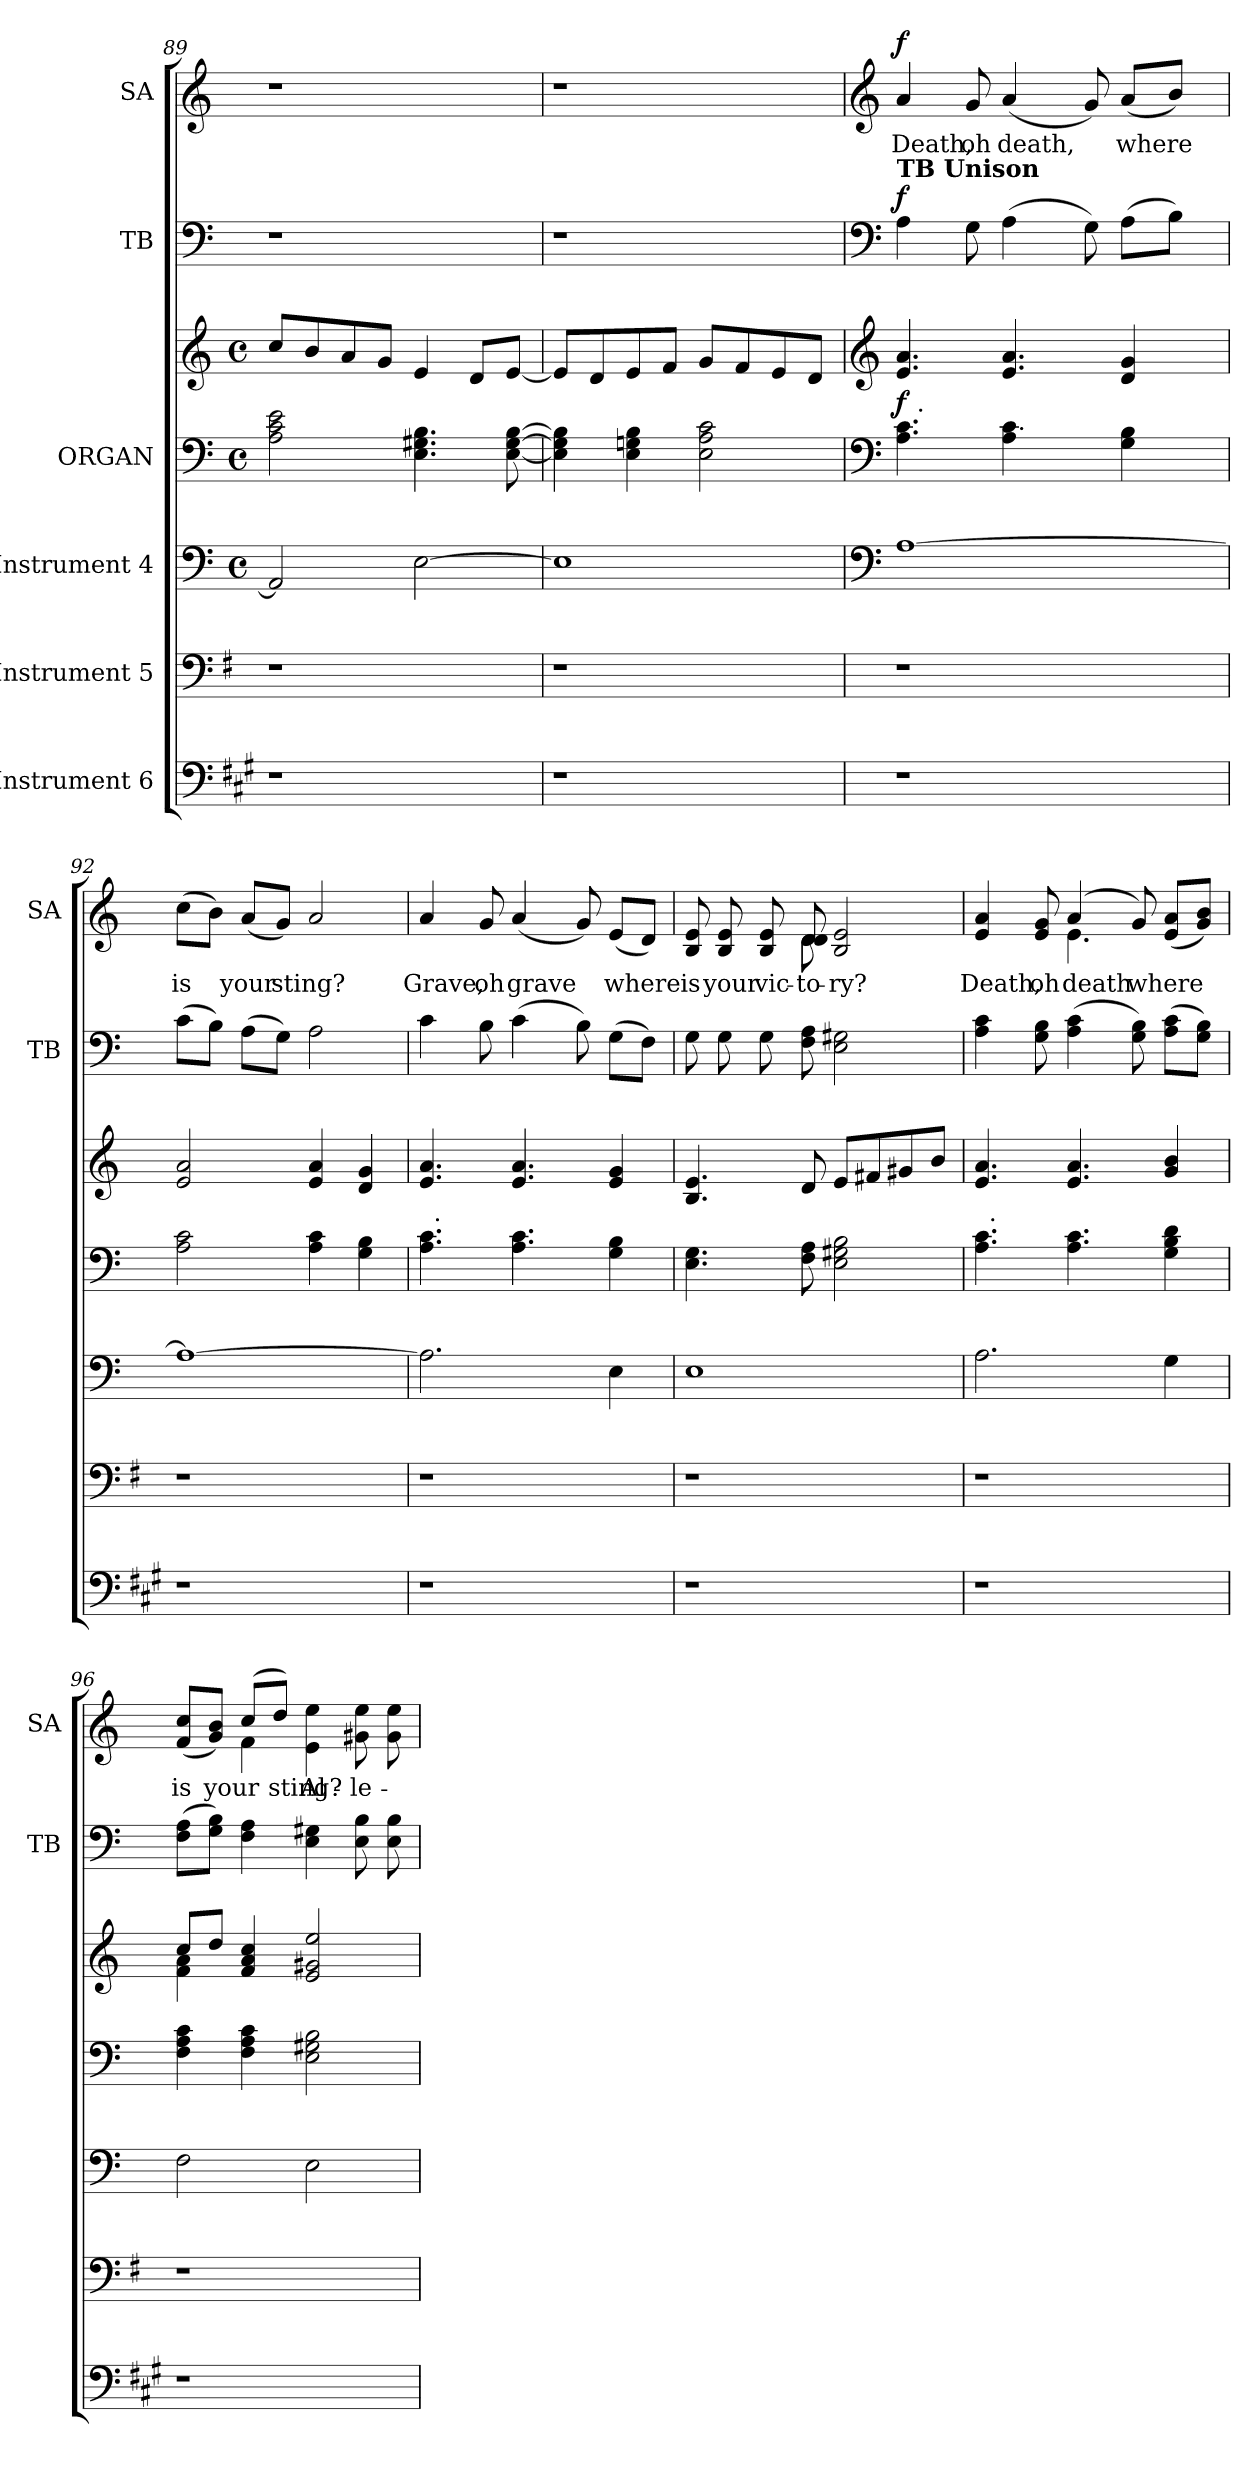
**kern	**kern	**kern	**kern	**kern	**dynam	**kern	**dynam	**kern	**text	**dynam
*part6	*part5	*part4	*part3	*part3	*part3	*part2	*part2	*part1	*part1	*part1
*staff7	*staff6	*staff5	*staff4	*staff3	*staff3/4	*staff2	*staff2	*staff1	*staff1	*staff1
*I"Instrument 6	*I"Instrument 5	*I"Instrument 4	*I"ORGAN	*	*	*I"TB	*	*I"SA	*	*
*	*	*	*	*	*	*I'TB	*	*I'SA	*	*
*clefF4	*clefF4	*clefF4	*clefF4	*clefG2	*	*clefF4	*	*clefG2	*	*
*k[f#c#g#]	*k[f#]	*k[]	*k[]	*k[]	*	*k[]	*	*k[]	*	*
*A:	*G:	*C:	*C:	*C:	*	*C:	*	*C:	*	*
*	*	*M4/4	*M4/4	*M4/4	*	*	*	*	*	*
*	*	*met(c)	*met(c)	*met(c)	*	*	*	*	*	*
=89	=89	=89	=89	=89	=89	=89	=89	=89	=89	=89
1r	1r	2AA/]	2e\ 2A\ 2c\	8cc/L	.	1r	.	1r	.	.
.	.	.	.	8b/	.	.	.	.	.	.
.	.	.	.	8a/	.	.	.	.	.	.
.	.	.	.	8g/J	.	.	.	.	.	.
.	.	[>2E\	4.B\ 4.G#X\ 4.E\	4e/	.	.	.	.	.	.
.	.	.	.	8d/L	.	.	.	.	.	.
.	.	.	[>8B\ [>8G#\ [<8E\	[<8e/J	.	.	.	.	.	.
=90	=90	=90	=90	=90	=90	=90	=90	=90	=90	=90
1r	1r	1E]	4E\] 4G#\] 4B\]	8e/L]	.	1r	.	1r	.	.
.	.	.	.	8d/	.	.	.	.	.	.
.	.	.	4B\ 4G\ 4E\	8e/	.	.	.	.	.	.
.	.	.	.	8f/J	.	.	.	.	.	.
.	.	.	2E\ 2A\ 2c\	8g/L	.	.	.	.	.	.
.	.	.	.	8f/	.	.	.	.	.	.
.	.	.	.	8e/	.	.	.	.	.	.
.	.	.	.	8d/J	.	.	.	.	.	.
!!LO:PB:g=z
=91	=91	=91	=91	=91	=91	=91	=91	=91	=91	=91
*	*	*clefF4	*clefF4	*clefG2	*	*clefF4	*	*clefG2	*	*
!	!	!	!	!	!	!LO:TX:a:B:t=TB Unison	!	!	!	!
!	!	!	!LO:N:vis=4	!	!LO:DY:a=2	!	!LO:DY:a	!	!LO:LY:b:cj	!LO:DY:a
*	*	*	*^	*	*	*	*	*	*	*
*	*	*	*	*^	*	*	*	*	*	*	*
1r	1r	[>1A	4.A\ 4.c\	32.ryy	4ryy	4.e/ 4.a/	f	4A\	f	4a/	Death,	f
!	!	!	!	!LO:TX:a:t=.	!	!	!	!	!	!	!	!
.	.	.	.	2ryy	.	.	.	.	.	.	.	.
!	!	!	!	!	!	!	!	!	!	!	!LO:LY:b:cj	!
.	.	.	.	.	8ryy	.	.	8G\	.	8g/	oh	.
!	!	!	!LO:N:vis=4	!	!	!	!	!	!	!	!LO:LY:b	!
.	.	.	4.A\ 4.c\	.	32ryy	4.a/ 4.e/	.	(>4A\	.	(<4a/	death,	.
!	!	!	!	!	!LO:TX:a:t=.	!	!	!	!	!	!	!
.	.	.	.	.	2ryy	.	.	.	.	.	.	.
.	.	.	.	4ryy	.	.	.	.	.	.	.	.
.	.	.	.	.	.	.	.	8G\)	.	8g/)	.	.
!	!	!	!	!	!	!	!	!	!	!	!LO:LY:b	!
.	.	.	4B\ 4G\	.	.	4d/ 4g/	.	(>8A\L	.	(<8a/L	where	.
.	.	.	.	8ryy	.	.	.	.	.	.	.	.
.	.	.	.	.	.	.	.	8B\J)	.	8b/J)	.	.
.	.	.	.	.	16.ryy	.	.	.	.	.	.	.
.	.	.	.	16ryy	.	.	.	.	.	.	.	.
.	.	.	.	64ryy	.	.	.	.	.	.	.	.
=92	=92	=92	=92	=92	=92	=92	=92	=92	=92	=92	=92	=92
!	!	!	!	!	!	!	!	!	!	!	!LO:LY:b:cj	!
*	*	*	*v	*v	*v	*	*	*	*	*	*	*
1r	1r	1A_>	2A\ 2c\	2a/ 2e/	.	(>8c\L	.	(>8cc\L	is	.
.	.	.	.	.	.	8B\J)	.	8b\J)	.	.
!	!	!	!	!	!	!	!	!	!LO:LY:b:cj	!
.	.	.	.	.	.	(>8A\L	.	(<8a/L	your	.
!	!	!	!	!	!	!	!	!	!LO:LY:b	!
.	.	.	.	.	.	8G\J)	.	8g/J)	sting?	.
.	.	.	4c\ 4A\	4e/ 4a/	.	2A\	.	2a/	.	.
.	.	.	4G\ 4B\	4g/ 4d/	.	.	.	.	.	.
=93	=93	=93	=93	=93	=93	=93	=93	=93	=93	=93
!	!	!	!LO:N:vis=4	!	!	!	!	!	!LO:LY:b:cj	!
*	*	*	*^	*	*	*	*	*	*	*
1r	1r	2.A\]	4.A\ 4.c\	32ryy	4.a/ 4.e/	.	4c\	.	4a/	Grave,	.
!	!	!	!	!LO:TX:a:t=.	!	!	!	!	!	!	!
.	.	.	.	2ryy	.	.	.	.	.	.	.
!	!	!	!	!	!	!	!	!	!	!LO:LY:b:cj	!
.	.	.	.	.	.	.	8B\	.	8g/	oh	.
!	!	!	!	!	!	!	!	!	!	!LO:LY:b	!
.	.	.	4.c\ 4.A\	.	4.e/ 4.a/	.	(>4c\	.	(<4a/	grave	.
.	.	.	.	4...ryy	.	.	.	.	.	.	.
.	.	.	.	.	.	.	8B\)	.	8g/)	.	.
!	!	!	!	!	!	!	!	!	!	!LO:LY:b	!
.	.	4E\	4B\ 4G\	.	4e/ 4g/	.	(>8G\L	.	(<8e/L	where	.
.	.	.	.	.	.	.	8F\J)	.	8d/J)	.	.
!!LO:LB:g=z
=94	=94	=94	=94	=94	=94	=94	=94	=94	=94	=94	=94
!	!	!	!	!	!	!	!	!	!	!LO:LY:b:cj	!
*	*	*	*	*	*	*	*	*	*^	*	*
*	*	*	*v	*v	*	*	*	*	*	*^	*	*
1r	1r	1E	4.E\ 4.G\	4.e/ 4.B/	.	8G\	.	8B/ 8e/	4.ryy	4.ryy	is	.
!	!	!	!	!	!	!	!	!	!	!	!LO:LY:b:cj	!
.	.	.	.	.	.	8G\	.	8B/ 8e/	.	.	your	.
!	!	!	!	!	!	!	!	!	!	!	!LO:LY:b:cj	!
.	.	.	.	.	.	8G\	.	8e/ 8B/	.	.	vic-	.
!	!	!	!	!	!	!	!	!	!	!	!LO:LY:b:cj	!
.	.	.	8F\ 8A\	8d/	.	8F\ 8A\	.	8d/ 8d/	8d\	4d\	-to-	.
!	!	!	!	!	!	!	!	!	!	!	!LO:LY:b:cj	!
.	.	.	2E\ 2B\ 2G#X\	8e/L	.	2G#X\ 2E\	.	2e/ 2B/	2ryy	.	-ry?	.
.	.	.	.	8f#X/	.	.	.	.	.	4.ryy	.	.
.	.	.	.	8g#X/	.	.	.	.	.	.	.	.
.	.	.	.	8b/J	.	.	.	.	.	.	.	.
*	*	*	*	*	*	*	*	*v	*v	*v	*	*
=95	=95	=95	=95	=95	=95	=95	=95	=95	=95	=95
!	!	!	!LO:N:vis=4	!	!	!	!	!	!LO:LY:b:cj	!
*	*	*	*^	*	*	*	*	*^	*	*
1r	1r	2.A\	4.A\ 4.c\	32ryy	4.a/ 4.e/	.	4c\ 4A\	.	4a/ 4e/	4.ryy	Death,	.
!	!	!	!	!LO:TX:a:t=.	!	!	!	!	!	!	!	!
.	.	.	.	2ryy	.	.	.	.	.	.	.	.
!	!	!	!	!	!	!	!	!	!	!	!LO:LY:b:rj	!
.	.	.	.	.	.	.	8B\ 8G\	.	8g/ 8e/	.	oh	.
!	!	!	!	!	!	!	!	!	!	!	!LO:LY:b:cj	!
.	.	.	4.A\ 4.c\	.	4.e/ 4.a/	.	(>4c\ 4A\	.	(>4a/	4.e\	death	.
.	.	.	.	4...ryy	.	.	.	.	.	.	.	.
!	!	!	!	!	!	!	!	!	!	!	!LO:LY:b	!
.	.	.	.	.	.	.	8G\ 8B\)	.	8g/)	.	where	.
.	.	4G\	4B\ 4G\ 4d\	.	4b/ 4g/	.	(>8c\ 8A\L	.	(<8a/ 8e/L	4ryy	.	.
.	.	.	.	.	.	.	8B\ 8G\J)	.	8b/ 8g/J)	.	.	.
=96	=96	=96	=96	=96	=96	=96	=96	=96	=96	=96	=96	=96
*	*	*	*	*	*^	*	*	*	*	*	*	*
!	!	!	!	!	!	!	!	!	!	!	!	!LO:LY:b:rj	!
*	*	*	*v	*v	*	*	*	*	*	*	*	*	*
1r	1r	2F\	4F\ 4A\ 4c\	8cc/L	4a\ 4f\	.	(>8A\ 8F\L	.	(<8cc/ 8f/L	4ryy	is	.
!	!	!	!	!	!	!	!	!	!	!	!LO:LY:b	!
.	.	.	.	8dd/J	.	.	8B\ 8G\J)	.	8b/ 8g/J)	.	your	.
.	.	.	4F\ 4c\ 4A\	4a/ 4cc/ 4f/	2.ryy	.	4A\ 4F\	.	(>8cc/L	4f\	.	.
!	!	!	!	!	!	!	!	!	!	!	!LO:LY:b	!
.	.	.	.	.	.	.	.	.	8dd/J)	.	sting?	.
!	!	!	!	!	!	!	!	!	!	!	!LO:LY:b	!
.	.	2E\	2G#X\ 2E\ 2B\	2e/ 2ee/ 2g#X/	.	.	4G#X\ 4E\	.	2ryy	4ee\ 4e\	Al-	.
!	!	!	!	!	!	!	!	!	!	!	!LO:LY:b	!
.	.	.	.	.	.	.	8B\ 8E\	.	.	8ee\ 8g#X\	-le-	.
.	.	.	.	.	.	.	8E\ 8B\	.	.	8ee\ 8g#\	.	.
*	*	*	*	*v	*v	*	*	*	*v	*v	*	*
=	=	=	=	=	=	=	=	=	=	=
*-	*-	*-	*-	*-	*-	*-	*-	*-	*-	*-
